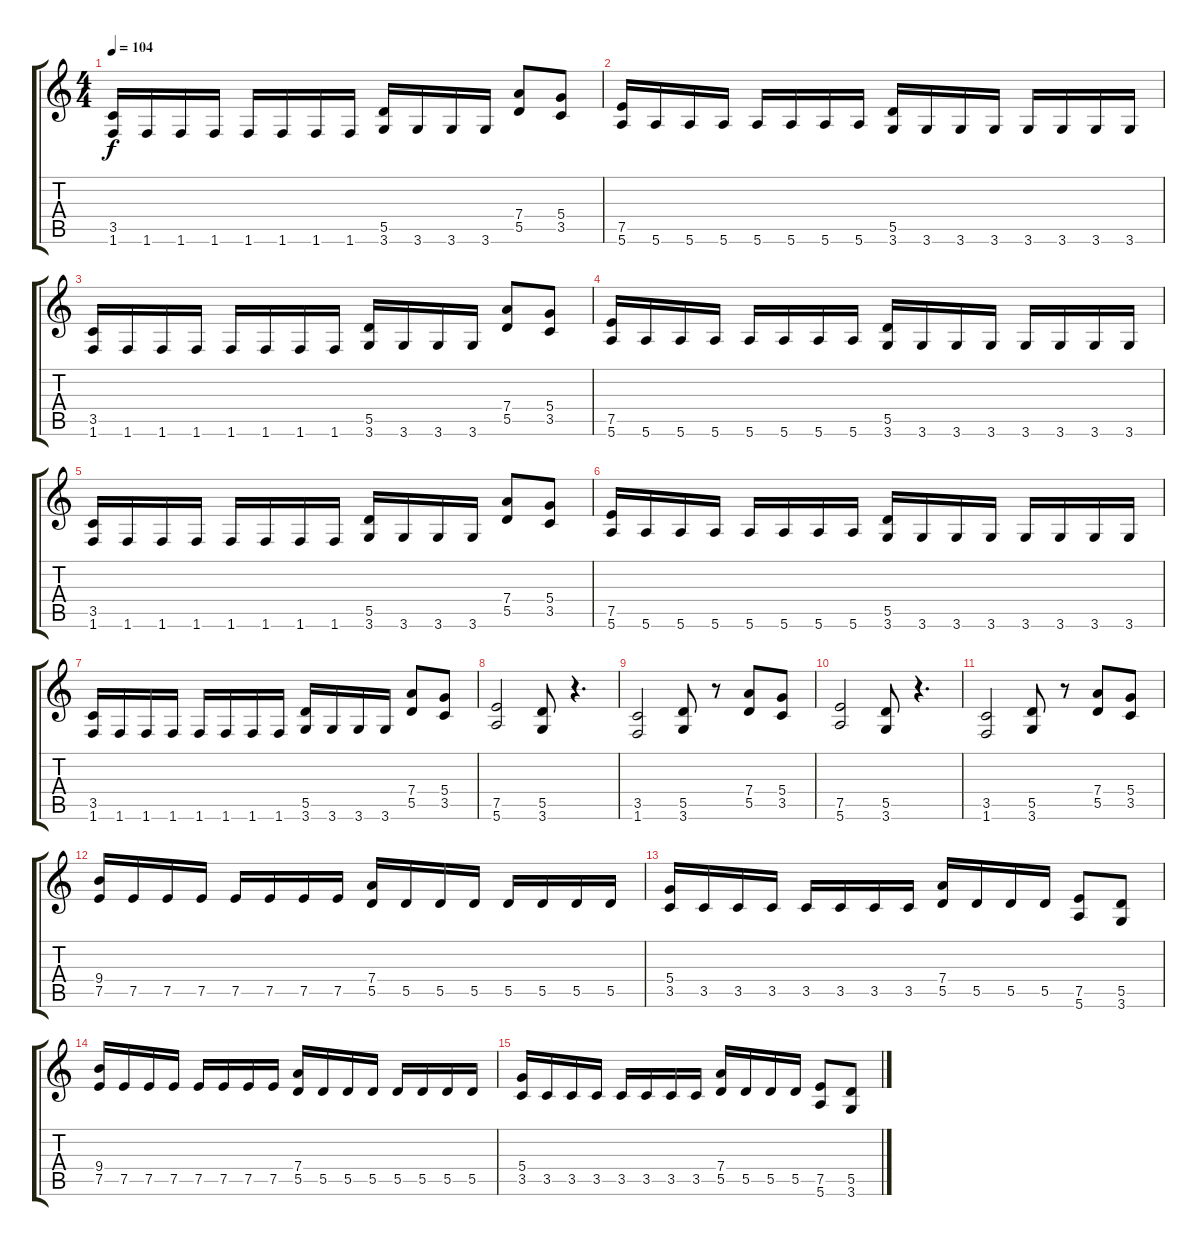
\track "" {instrument overdrivenguitar}
\staff {score tabs}
\tuning (E4 B3 G3 D3 A2 E2) {hide}
\ts (4 4)
\tempo 104
\clef g2
\ks c
(3.5 1.6).16{dy f} 1.6.16 1.6.16 1.6.16 1.6.16 1.6.16 1.6.16 1.6.16 (5.5 3.6).16 3.6.16 3.6.16 3.6.16 (7.4 5.5).8 (5.4 3.5).8 |
(7.5 5.6).16 5.6.16 5.6.16 5.6.16 5.6.16 5.6.16 5.6.16 5.6.16 (5.5 3.6).16 3.6.16 3.6.16 3.6.16 3.6.16 3.6.16 3.6.16 3.6.16 |
(3.5 1.6).16 1.6.16 1.6.16 1.6.16 1.6.16 1.6.16 1.6.16 1.6.16 (5.5 3.6).16 3.6.16 3.6.16 3.6.16 (7.4 5.5).8 (5.4 3.5).8 |
(7.5 5.6).16 5.6.16 5.6.16 5.6.16 5.6.16 5.6.16 5.6.16 5.6.16 (5.5 3.6).16 3.6.16 3.6.16 3.6.16 3.6.16 3.6.16 3.6.16 3.6.16 |
(3.5 1.6).16 1.6.16 1.6.16 1.6.16 1.6.16 1.6.16 1.6.16 1.6.16 (5.5 3.6).16 3.6.16 3.6.16 3.6.16 (7.4 5.5).8 (5.4 3.5).8 |
(7.5 5.6).16 5.6.16 5.6.16 5.6.16 5.6.16 5.6.16 5.6.16 5.6.16 (5.5 3.6).16 3.6.16 3.6.16 3.6.16 3.6.16 3.6.16 3.6.16 3.6.16 |
(3.5 1.6).16 1.6.16 1.6.16 1.6.16 1.6.16 1.6.16 1.6.16 1.6.16 (5.5 3.6).16 3.6.16 3.6.16 3.6.16 (7.4 5.5).8 (5.4 3.5).8 |
(7.5 5.6).2 (5.5 3.6).8 r.4{d} |
(3.5 1.6).2 (5.5 3.6).8 r.8 (7.4 5.5).8 (5.4 3.5).8 |
(7.5 5.6).2 (5.5 3.6).8 r.4{d} |
(3.5 1.6).2 (5.5 3.6).8 r.8 (7.4 5.5).8 (5.4 3.5).8 |
(9.4 7.5).16 7.5.16 7.5.16 7.5.16 7.5.16 7.5.16 7.5.16 7.5.16 (7.4 5.5).16 5.5.16 5.5.16 5.5.16 5.5.16 5.5.16 5.5.16 5.5.16 |
(5.4 3.5).16 3.5.16 3.5.16 3.5.16 3.5.16 3.5.16 3.5.16 3.5.16 (7.4 5.5).16 5.5.16 5.5.16 5.5.16 (7.5 5.6).8 (5.5 3.6).8 |
(9.4 7.5).16 7.5.16 7.5.16 7.5.16 7.5.16 7.5.16 7.5.16 7.5.16 (7.4 5.5).16 5.5.16 5.5.16 5.5.16 5.5.16 5.5.16 5.5.16 5.5.16 |
(5.4 3.5).16 3.5.16 3.5.16 3.5.16 3.5.16 3.5.16 3.5.16 3.5.16 (7.4 5.5).16 5.5.16 5.5.16 5.5.16 (7.5 5.6).8 (5.5 3.6).8
